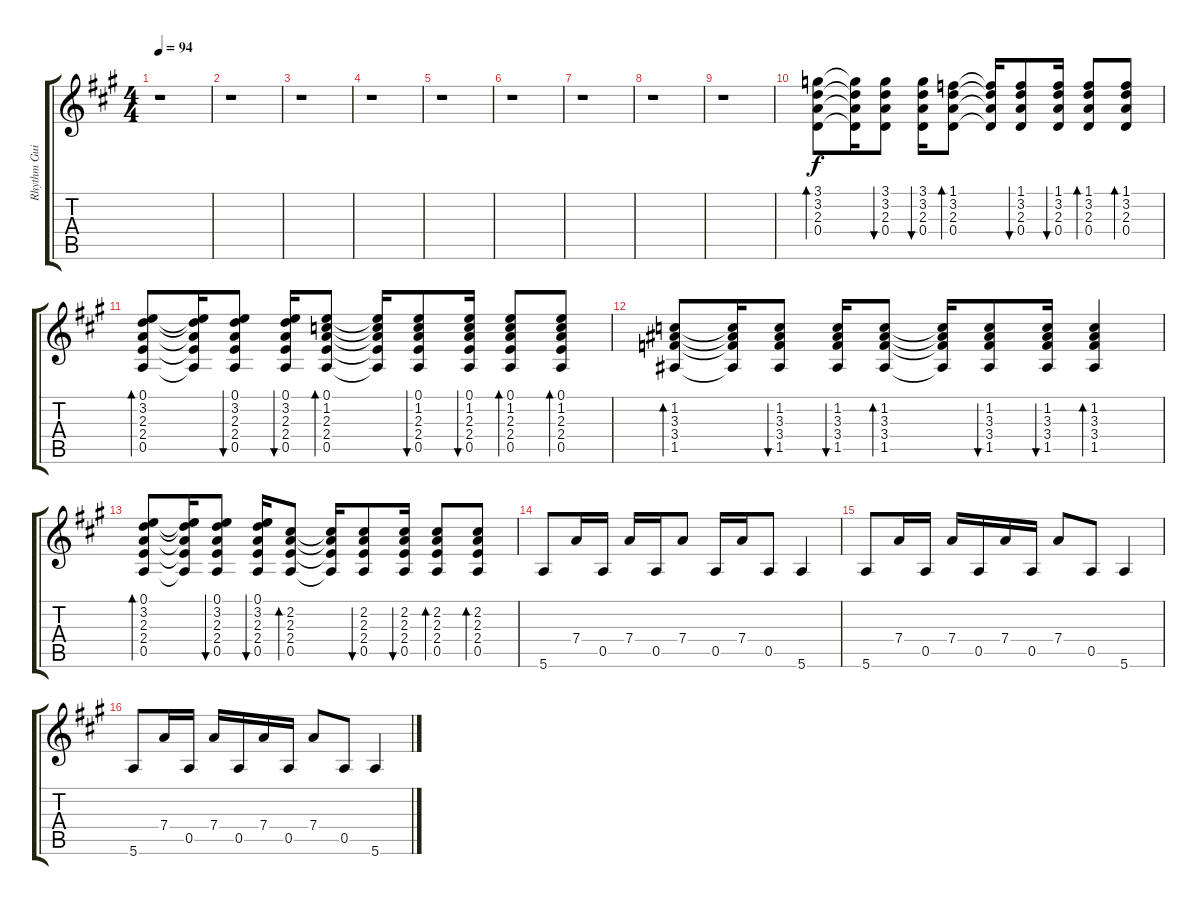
\track ("Rhythm Guitar" "Rhythm Gui") {instrument acousticguitarsteel}
\staff {score tabs}
\tuning (E4 B3 G3 D3 A2 E2) {hide}
\ts (4 4)
\tempo 94
\clef g2
\ks a
r.1{dy f} |
r.1 |
r.1 |
r.1 |
r.1 |
r.1 |
r.1 |
r.1 |
r.1 |
(3.1 3.2 2.3 0.4).8{bd 120} (3.1{t} 3.2{t} 2.3{t} 0.4{t}).16 (3.1 3.2 2.3 0.4).8{bu 30} (3.1 3.2 2.3 0.4).16{bu 30} (1.1 3.2 2.3 0.4).8{bd 60} (1.1{t} 3.2{t} 2.3{t} 0.4{t}).16 (1.1 3.2 2.3 0.4).8{bu 30} (1.1 3.2 2.3 0.4).16{bu 30} (1.1 3.2 2.3 0.4).8{bd 30} (1.1 3.2 2.3 0.4).8{bd 30} |
(0.1 3.2 2.3 2.4 0.5).8{bd 60} (0.1{t} 3.2{t} 2.3{t} 2.4{t} 0.5{t}).16 (0.1 3.2 2.3 2.4 0.5).8{bu 30} (0.1 3.2 2.3 2.4 0.5).16{bu 30} (0.1 1.2 2.3 2.4 0.5).8{bd 60} (0.1{t} 1.2{t} 2.3{t} 2.4{t} 0.5{t}).16 (0.1 1.2 2.3 2.4 0.5).8{bu 30} (0.1 1.2 2.3 2.4 0.5).16{bu 30} (0.1 1.2 2.3 2.4 0.5).8{bd 30} (0.1 1.2 2.3 2.4 0.5).8{bd 30} |
(1.2 3.3 3.4 1.5).8{bd 60} (1.2{t} 3.3{t} 3.4{t} 1.5{t}).16 (1.2 3.3 3.4 1.5).8{bu 30} (1.2 3.3 3.4 1.5).16{bu 30} (1.2 3.3 3.4 1.5).8{bd 60} (1.2{t} 3.3{t} 3.4{t} 1.5{t}).16 (1.2 3.3 3.4 1.5).8{bu 30} (1.2 3.3 3.4 1.5).16{bu 30} (1.2 3.3 3.4 1.5).4{bd 30} |
(0.1 3.2 2.3 2.4 0.5).8{bd 60} (0.1{t} 3.2{t} 2.3{t} 2.4{t} 0.5{t}).16 (0.1 3.2 2.3 2.4 0.5).8{bu 30} (0.1 3.2 2.3 2.4 0.5).16{bu 30} (2.2 2.3 2.4 0.5).8{bd 60} (2.2{t} 2.3{t} 2.4{t} 0.5{t}).16 (2.2 2.3 2.4 0.5).8{bu 30} (2.2 2.3 2.4 0.5).16{bu 30} (2.2 2.3 2.4 0.5).8{bd 30} (2.2 2.3 2.4 0.5).8{bd 30} |
5.6.8 7.4.16 0.5.16 7.4.16 0.5.16 7.4.8 0.5.16 7.4.16 0.5.8 5.6.4 |
5.6.8 7.4.16 0.5.16 7.4.16 0.5.16 7.4.16 0.5.16 7.4.8 0.5.8 5.6.4 |
5.6.8 7.4.16 0.5.16 7.4.16 0.5.16 7.4.16 0.5.16 7.4.8 0.5.8 5.6.4
